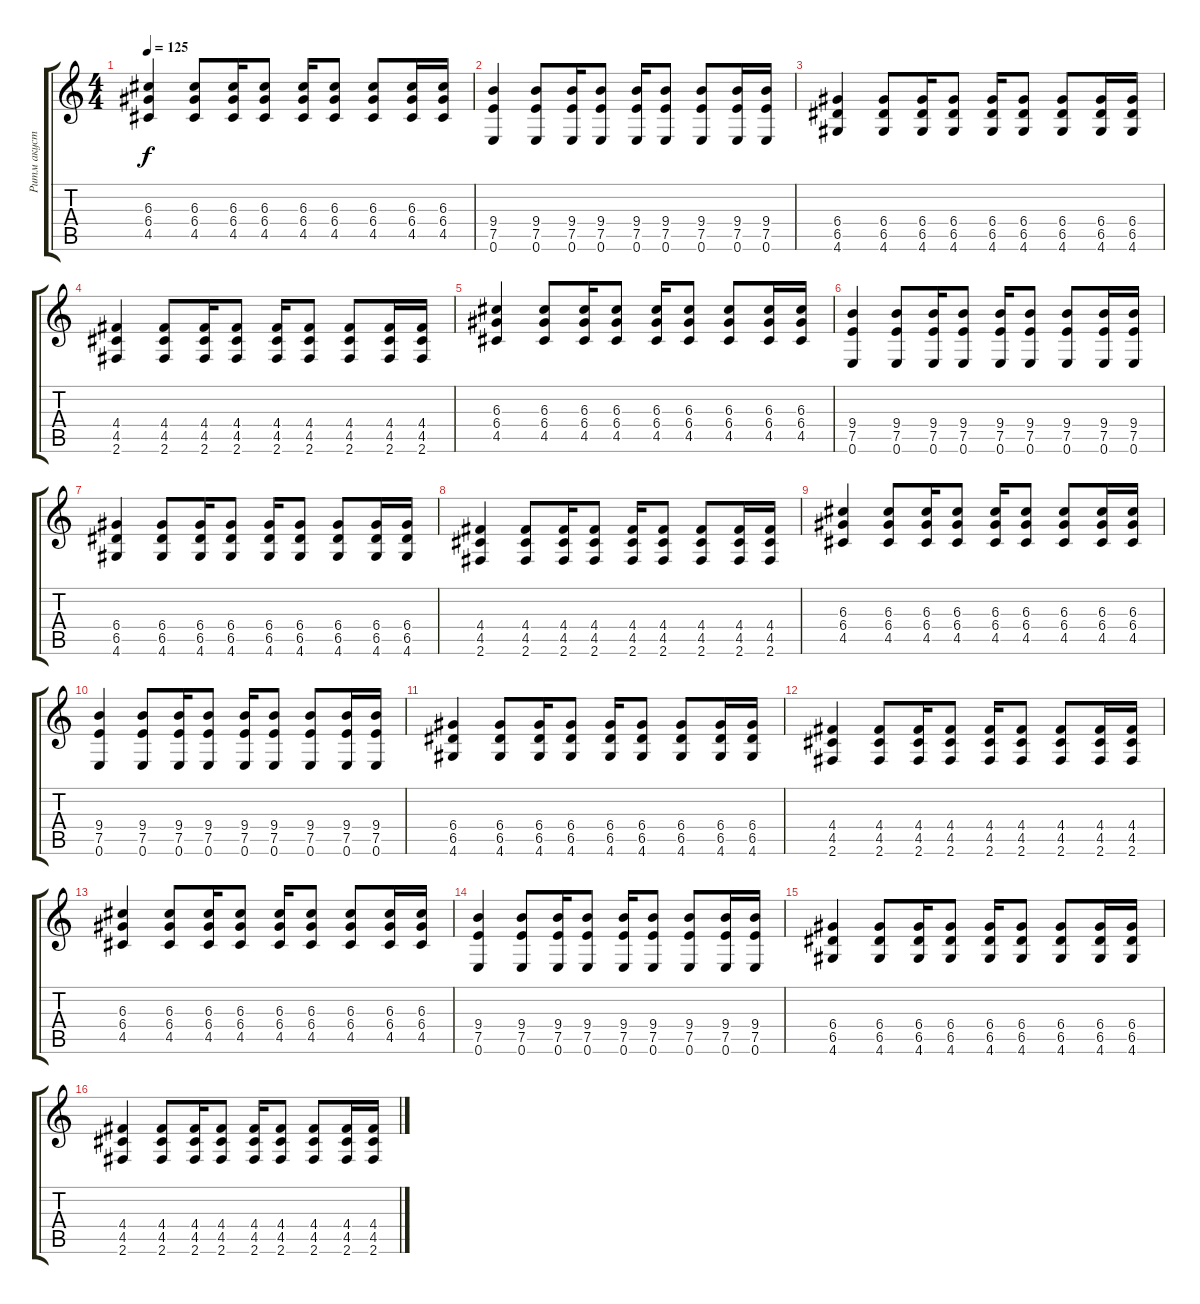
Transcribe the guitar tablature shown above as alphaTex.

\track ("Ритм акуст" "Ритм акуст") {instrument electricguitarclean}
\staff {score tabs}
\tuning (E4 B3 G3 D3 A2 E2) {hide}
\ts (4 4)
\tempo 125
\clef g2
\ks c
(6.3 6.4 4.5).4{dy f} (6.3 6.4 4.5).8 (6.3 6.4 4.5).16 (6.3 6.4 4.5).8 (6.3 6.4 4.5).16 (6.3 6.4 4.5).8 (6.3 6.4 4.5).8 (6.3 6.4 4.5).16 (6.3 6.4 4.5).16 |
(9.4 7.5 0.6).4 (9.4 7.5 0.6).8 (9.4 7.5 0.6).16 (9.4 7.5 0.6).8 (9.4 7.5 0.6).16 (9.4 7.5 0.6).8 (9.4 7.5 0.6).8 (9.4 7.5 0.6).16 (9.4 7.5 0.6).16 |
(6.4 6.5 4.6).4 (6.4 6.5 4.6).8 (6.4 6.5 4.6).16 (6.4 6.5 4.6).8 (6.4 6.5 4.6).16 (6.4 6.5 4.6).8 (6.4 6.5 4.6).8 (6.4 6.5 4.6).16 (6.4 6.5 4.6).16 |
(4.4 4.5 2.6).4 (4.4 4.5 2.6).8 (4.4 4.5 2.6).16 (4.4 4.5 2.6).8 (4.4 4.5 2.6).16 (4.4 4.5 2.6).8 (4.4 4.5 2.6).8 (4.4 4.5 2.6).16 (4.4 4.5 2.6).16 |
(6.3 6.4 4.5).4 (6.3 6.4 4.5).8 (6.3 6.4 4.5).16 (6.3 6.4 4.5).8 (6.3 6.4 4.5).16 (6.3 6.4 4.5).8 (6.3 6.4 4.5).8 (6.3 6.4 4.5).16 (6.3 6.4 4.5).16 |
(9.4 7.5 0.6).4 (9.4 7.5 0.6).8 (9.4 7.5 0.6).16 (9.4 7.5 0.6).8 (9.4 7.5 0.6).16 (9.4 7.5 0.6).8 (9.4 7.5 0.6).8 (9.4 7.5 0.6).16 (9.4 7.5 0.6).16 |
(6.4 6.5 4.6).4 (6.4 6.5 4.6).8 (6.4 6.5 4.6).16 (6.4 6.5 4.6).8 (6.4 6.5 4.6).16 (6.4 6.5 4.6).8 (6.4 6.5 4.6).8 (6.4 6.5 4.6).16 (6.4 6.5 4.6).16 |
(4.4 4.5 2.6).4 (4.4 4.5 2.6).8 (4.4 4.5 2.6).16 (4.4 4.5 2.6).8 (4.4 4.5 2.6).16 (4.4 4.5 2.6).8 (4.4 4.5 2.6).8 (4.4 4.5 2.6).16 (4.4 4.5 2.6).16 |
(6.3 6.4 4.5).4 (6.3 6.4 4.5).8 (6.3 6.4 4.5).16 (6.3 6.4 4.5).8 (6.3 6.4 4.5).16 (6.3 6.4 4.5).8 (6.3 6.4 4.5).8 (6.3 6.4 4.5).16 (6.3 6.4 4.5).16 |
(9.4 7.5 0.6).4 (9.4 7.5 0.6).8 (9.4 7.5 0.6).16 (9.4 7.5 0.6).8 (9.4 7.5 0.6).16 (9.4 7.5 0.6).8 (9.4 7.5 0.6).8 (9.4 7.5 0.6).16 (9.4 7.5 0.6).16 |
(6.4 6.5 4.6).4 (6.4 6.5 4.6).8 (6.4 6.5 4.6).16 (6.4 6.5 4.6).8 (6.4 6.5 4.6).16 (6.4 6.5 4.6).8 (6.4 6.5 4.6).8 (6.4 6.5 4.6).16 (6.4 6.5 4.6).16 |
(4.4 4.5 2.6).4 (4.4 4.5 2.6).8 (4.4 4.5 2.6).16 (4.4 4.5 2.6).8 (4.4 4.5 2.6).16 (4.4 4.5 2.6).8 (4.4 4.5 2.6).8 (4.4 4.5 2.6).16 (4.4 4.5 2.6).16 |
(6.3 6.4 4.5).4 (6.3 6.4 4.5).8 (6.3 6.4 4.5).16 (6.3 6.4 4.5).8 (6.3 6.4 4.5).16 (6.3 6.4 4.5).8 (6.3 6.4 4.5).8 (6.3 6.4 4.5).16 (6.3 6.4 4.5).16 |
(9.4 7.5 0.6).4 (9.4 7.5 0.6).8 (9.4 7.5 0.6).16 (9.4 7.5 0.6).8 (9.4 7.5 0.6).16 (9.4 7.5 0.6).8 (9.4 7.5 0.6).8 (9.4 7.5 0.6).16 (9.4 7.5 0.6).16 |
(6.4 6.5 4.6).4 (6.4 6.5 4.6).8 (6.4 6.5 4.6).16 (6.4 6.5 4.6).8 (6.4 6.5 4.6).16 (6.4 6.5 4.6).8 (6.4 6.5 4.6).8 (6.4 6.5 4.6).16 (6.4 6.5 4.6).16 |
(4.4 4.5 2.6).4 (4.4 4.5 2.6).8 (4.4 4.5 2.6).16 (4.4 4.5 2.6).8 (4.4 4.5 2.6).16 (4.4 4.5 2.6).8 (4.4 4.5 2.6).8 (4.4 4.5 2.6).16 (4.4 4.5 2.6).16
